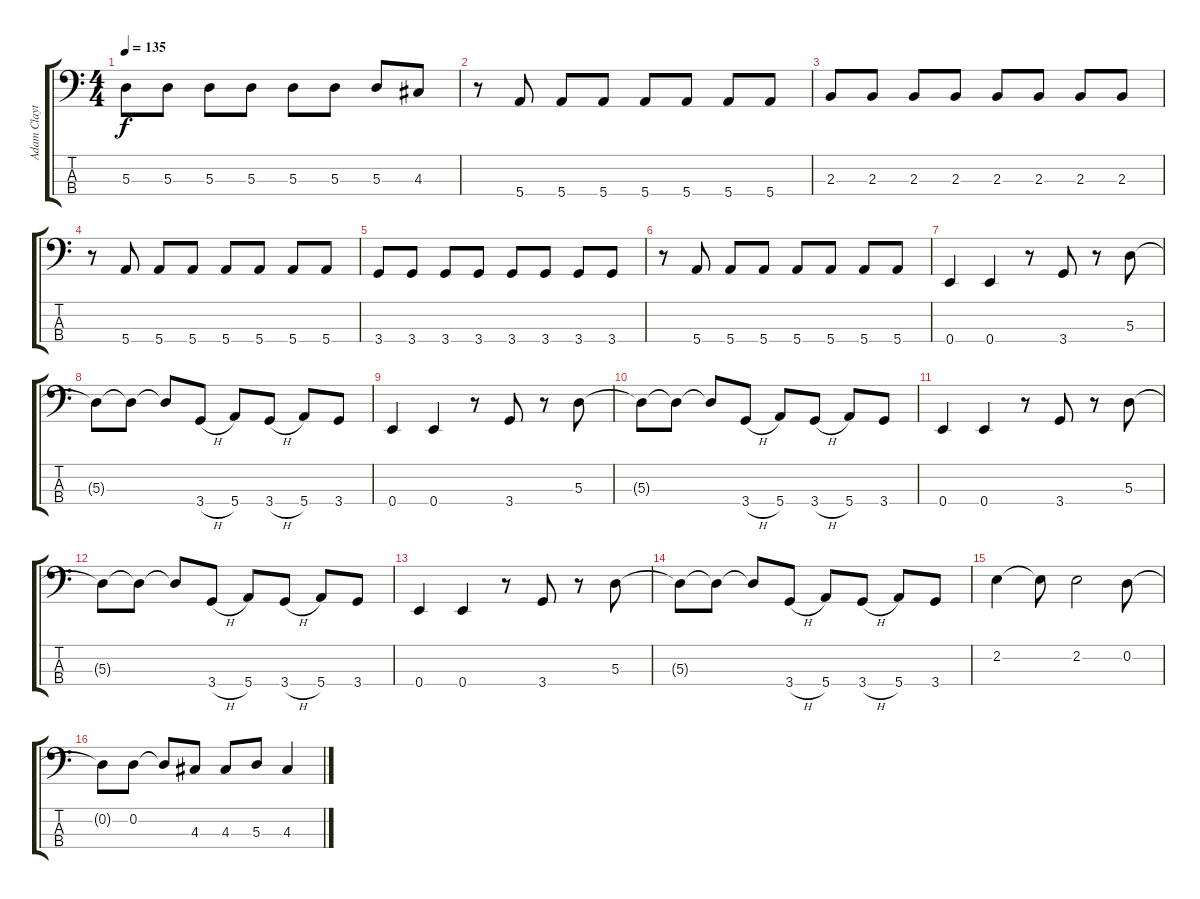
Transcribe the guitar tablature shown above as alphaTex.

\track ("Adam Clayton" "Adam Clayt") {instrument electricbasspick}
\staff {score tabs}
\tuning (G2 D2 A1 E1) {hide}
\ts (4 4)
\tempo 135
\clef f4
\ks c
5.3.8{dy f} 5.3.8 5.3.8 5.3.8 5.3.8 5.3.8 5.3.8 4.3.8 |
r.8 5.4.8 5.4.8 5.4.8 5.4.8 5.4.8 5.4.8 5.4.8 |
2.3.8 2.3.8 2.3.8 2.3.8 2.3.8 2.3.8 2.3.8 2.3.8 |
r.8 5.4.8 5.4.8 5.4.8 5.4.8 5.4.8 5.4.8 5.4.8 |
3.4.8 3.4.8 3.4.8 3.4.8 3.4.8 3.4.8 3.4.8 3.4.8 |
r.8 5.4.8 5.4.8 5.4.8 5.4.8 5.4.8 5.4.8 5.4.8 |
0.4.4 0.4.4 r.8 3.4.8 r.8 5.3.8 |
5.3{t}.8 5.3{t}.8 5.3{t}.8 3.4{h}.8 5.4.8 3.4{h}.8 5.4.8 3.4.8 |
0.4.4 0.4.4 r.8 3.4.8 r.8 5.3.8 |
5.3{t}.8 5.3{t}.8 5.3{t}.8 3.4{h}.8 5.4.8 3.4{h}.8 5.4.8 3.4.8 |
0.4.4 0.4.4 r.8 3.4.8 r.8 5.3.8 |
5.3{t}.8 5.3{t}.8 5.3{t}.8 3.4{h}.8 5.4.8 3.4{h}.8 5.4.8 3.4.8 |
0.4.4 0.4.4 r.8 3.4.8 r.8 5.3.8 |
5.3{t}.8 5.3{t}.8 5.3{t}.8 3.4{h}.8 5.4.8 3.4{h}.8 5.4.8 3.4.8 |
2.2.4 2.2{t}.8 2.2.2 0.2.8 |
0.2{t}.8 0.2.8 0.2{t}.8 4.3.8 4.3.8 5.3.8 4.3.4
